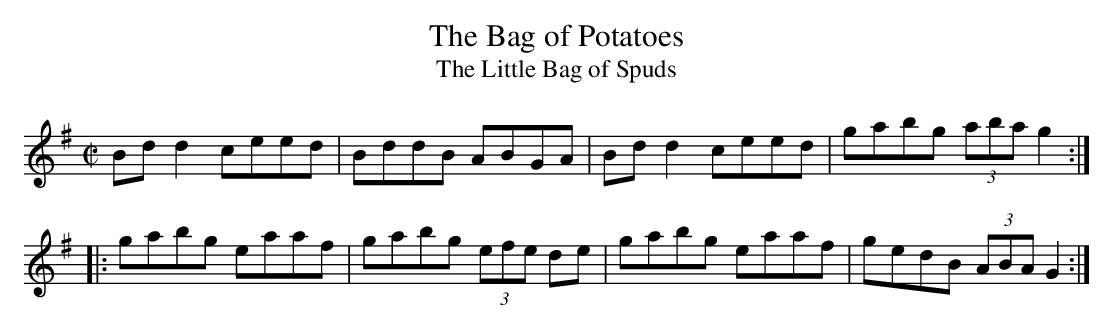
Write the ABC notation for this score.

X:1
T:Bag of Potatoes, The
T:Little Bag of Spuds, The
M:C|
K:G
Bdd2 ceed|BddB ABGA|Bdd2 ceed|gabg (3aba g2:|
|:gabg eaaf|gabg (3efe de|gabg eaaf|gedB (3ABA G2:|
